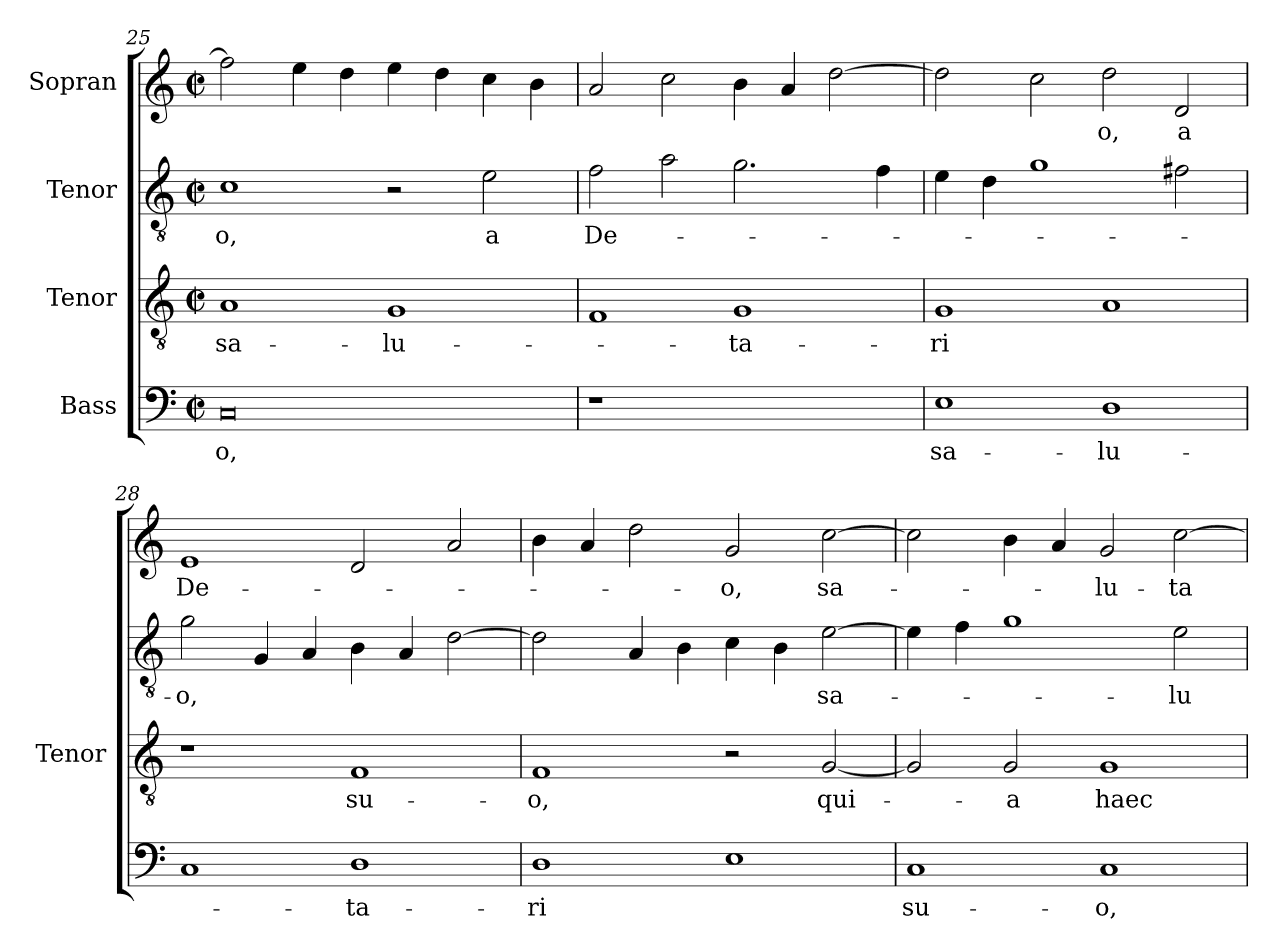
**kern	**text	**kern	**text	**kern	**text	**kern	**text
*part4	*part4	*part3	*part3	*part2	*part2	*part1	*part1
*staff4	*staff4	*staff3	*staff3	*staff2	*staff2	*staff1	*staff1
*I"Bass	*	*I"Tenor	*	*I"Tenor	*	*I"Sopran	*
*	*	*I'Tenor	*	*	*	*	*
*clefF4	*	*clefGv2	*	*clefGv2	*	*clefG2	*
*	*	*ITrd7c12	*	*ITrd7c12	*	*	*
*k[]	*	*k[]	*	*k[]	*	*k[]	*
*M2/2	*	*M2/2	*	*M2/2	*	*M2/2	*
*met(c|)	*	*met(c|)	*	*met(c|)	*	*met(c|)	*
=25	=25	=25	=25	=25	=25	=25	=25
!	!LO:LY:b:color=#000000	!	!	!	!	!	!
!	!	!	!LO:LY:b:color=#000000	!	!	!	!
!	!	!	!	!	!LO:LY:b:color=#000000	!	!
0Ci	-o,	1AAi	sa-	1Ci	-o,	2ffi\]	.
.	.	.	.	.	.	4eei\	.
.	.	.	.	.	.	4ddi\	.
!	!	!	!LO:LY:b:color=#000000	!	!	!	!
.	.	1GGi	-lu-	2r	.	4eei\	.
.	.	.	.	.	.	4ddi\	.
!	!	!	!	!	!LO:LY:b:color=#000000	!	!
.	.	.	.	2Ei\	a	4cci\	.
.	.	.	.	.	.	4bi\	.
=26	=26	=26	=26	=26	=26	=26	=26
!LO:N:vis=1	!	!	!	!	!	!	!
!	!	!	!	!	!LO:LY:b:color=#000000	!	!
1r	.	1FFi	.	2Fi\	De-	2ai/	.
.	.	.	.	2Ai\	.	2cci\	.
!	!	!	!LO:LY:b:color=#000000	!	!	!	!
1ryy	.	1GGi	-ta-	2.Gi\	.	4bi\	.
.	.	.	.	.	.	4ai/	.
.	.	.	.	.	.	[>2ddi\	.
.	.	.	.	4Fi\	.	.	.
=27	=27	=27	=27	=27	=27	=27	=27
!	!LO:LY:b:color=#000000	!	!	!	!	!	!
!	!	!	!LO:LY:b:color=#000000	!	!	!	!
1Ei	sa-	1GGi	-ri	4Ei\	.	2ddi\]	.
.	.	.	.	4Di\	.	.	.
.	.	.	.	1Gi	.	2cci\	.
!	!LO:LY:b:color=#000000	!	!	!	!	!	!
!	!	!	!	!	!	!	!LO:LY:b:color=#000000
1Di	-lu-	1AAi	.	.	.	2ddi\	-o,
!	!	!	!	!	!	!	!LO:LY:b:color=#000000
.	.	.	.	2F#Xi\	.	2di/	a
!!LO:LB:g=z
=28	=28	=28	=28	=28	=28	=28	=28
!	!	!	!	!	!LO:LY:b:color=#000000	!	!
!	!	!	!	!	!	!	!LO:LY:b:color=#000000
1Ci	.	1r	.	2Gi\	-o,	1ei	De-
.	.	.	.	4GGi/	.	.	.
.	.	.	.	4AAi/	.	.	.
!	!LO:LY:b:color=#000000	!	!	!	!	!	!
!	!	!	!LO:LY:b:color=#000000	!	!	!	!
1Di	-ta-	1FFi	su-	4BBi\	.	2di/	.
.	.	.	.	4AAi/	.	.	.
.	.	.	.	[>2Di\	.	2ai/	.
=29	=29	=29	=29	=29	=29	=29	=29
!	!LO:LY:b:color=#000000	!	!	!	!	!	!
!	!	!	!LO:LY:b:color=#000000	!	!	!	!
1Di	-ri	1FFi	-o,	2Di\]	.	4bi\	.
.	.	.	.	.	.	4ai/	.
.	.	.	.	4AAi/	.	2ddi\	.
.	.	.	.	4BBi\	.	.	.
!	!	!	!	!	!	!	!LO:LY:b:color=#000000
1Ei	.	2r	.	4Ci\	.	2gi/	-o,
.	.	.	.	4BBi\	.	.	.
!	!	!	!LO:LY:b:color=#000000	!	!	!	!
!	!	!	!	!	!LO:LY:b:color=#000000	!	!
!	!	!	!	!	!	!	!LO:LY:b:color=#000000
.	.	[<2GGi/	qui-	[>2Ei\	sa-	[>2cci\	sa-
=30	=30	=30	=30	=30	=30	=30	=30
!	!LO:LY:b:color=#000000	!	!	!	!	!	!
1Ci	su-	2GGi/]	.	4Ei\]	.	2cci\]	.
.	.	.	.	4Fi\	.	.	.
!	!	!	!LO:LY:b:color=#000000	!	!	!	!
.	.	2GGi/	-a	1Gi	.	4bi\	.
.	.	.	.	.	.	4ai/	.
!	!LO:LY:b:color=#000000	!	!	!	!	!	!
!	!	!	!LO:LY:b:color=#000000	!	!	!	!
!	!	!	!	!	!	!	!LO:LY:b:color=#000000
1Ci	-o,	1GGi	haec	.	.	2gi/	-lu-
!	!	!	!	!	!LO:LY:b:color=#000000	!	!
!	!	!	!	!	!	!	!LO:LY:b:color=#000000
.	.	.	.	2Ei\	-lu-	[>2cci\	-ta-
=	=	=	=	=	=	=	=
*-	*-	*-	*-	*-	*-	*-	*-
